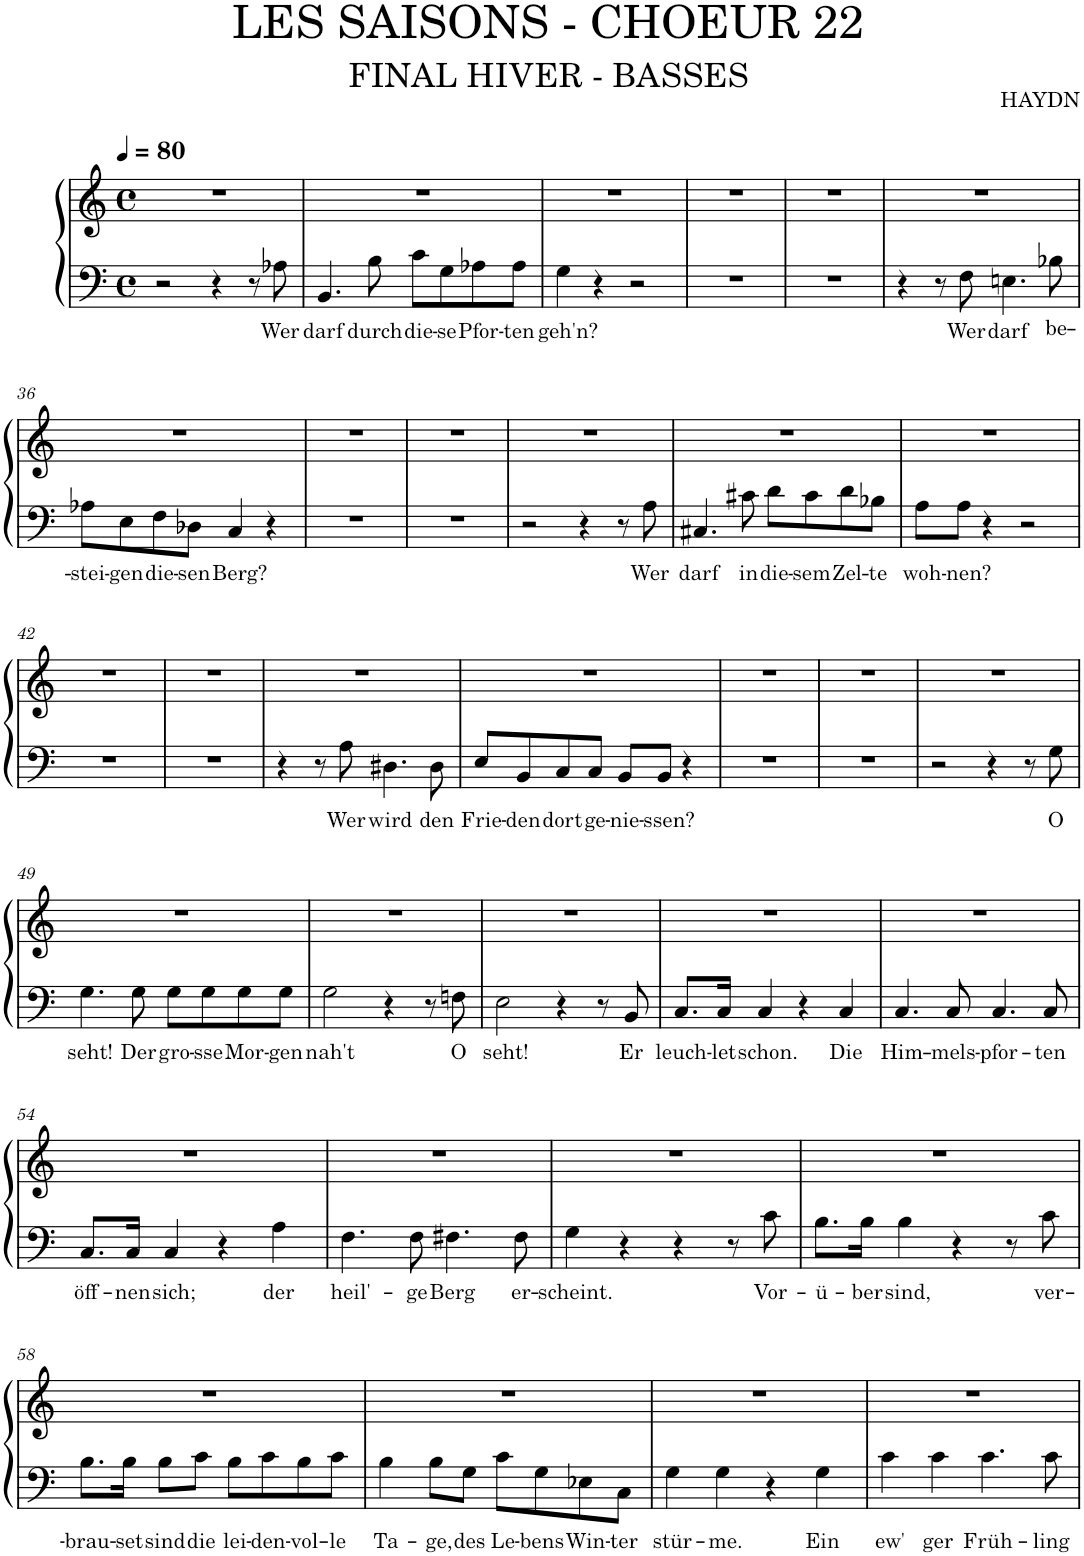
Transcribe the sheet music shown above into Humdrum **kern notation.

**kern	**text	**kern
*part1	*part1	*part1
*staff2	*staff2	*staff1
*I"Piano	*	*
*I'Pno.	*	*
*clefF4	*	*clefG2
*k[]	*	*k[]
*M4/4	*	*M4/4
*met(c)	*	*met(c)
*MM80	*	*MM80
=30	=30	=30
2r	.	1r
4r	.	.
8r	.	.
!	!LO:LY:b	!
8A-X\	Wer	.
=31	=31	=31
!	!LO:LY:b	!
4.BB/	darf	1r
!	!LO:LY:b	!
8B\	durch	.
!	!LO:LY:b	!
8c\L	die-	.
!	!LO:LY:b	!
8G\	-se	.
!	!LO:LY:b	!
8A-X\	Pfor-	.
!	!LO:LY:b	!
8A-\J	-ten	.
=32	=32	=32
!	!LO:LY:b	!
4G\	geh'n?	1r
4r	.	.
2r	.	.
=33	=33	=33
1r	.	1r
=34	=34	=34
1r	.	1r
=35	=35	=35
4r	.	1r
8r	.	.
!	!LO:LY:b	!
8F\	Wer	.
!	!LO:LY:b	!
4.En\	darf	.
!	!LO:LY:b	!
8B-X\	be-	.
!!LO:LB:g=z
=36	=36	=36
!	!LO:LY:b	!
8A-X\L	-stei-	1r
!	!LO:LY:b	!
8E\	-gen	.
!	!LO:LY:b	!
8F\	die-	.
!	!LO:LY:b	!
8D-X\J	-sen	.
!	!LO:LY:b	!
4C/	Berg?	.
4r	.	.
=37	=37	=37
1r	.	1r
=38	=38	=38
1r	.	1r
=39	=39	=39
2r	.	1r
4r	.	.
8r	.	.
!	!LO:LY:b	!
8A\	Wer	.
=40	=40	=40
!	!LO:LY:b	!
4.C#X/	darf	1r
!	!LO:LY:b	!
8c#X\	in	.
!	!LO:LY:b	!
8d\L	die-	.
!	!LO:LY:b	!
8c#\	-sem	.
!	!LO:LY:b	!
8d\	Zel-	.
!	!LO:LY:b	!
8B-X\J	-te	.
=41	=41	=41
!	!LO:LY:b	!
8A\L	woh-	1r
!	!LO:LY:b	!
8A\J	-nen?	.
4r	.	.
2r	.	.
!!LO:LB:g=z
=42	=42	=42
1r	.	1r
=43	=43	=43
1r	.	1r
=44	=44	=44
4r	.	1r
8r	.	.
!	!LO:LY:b	!
8A\	Wer	.
!	!LO:LY:b	!
4.D#X\	wird	.
!	!LO:LY:b	!
8D#\	den	.
=45	=45	=45
!	!LO:LY:b	!
8E/L	Frie-	1r
!	!LO:LY:b	!
8BB/	-den	.
!	!LO:LY:b	!
8C/	dort	.
!	!LO:LY:b	!
8C/J	ge-	.
!	!LO:LY:b	!
8BB/L	-nie-	.
!	!LO:LY:b	!
8BB/J	-ssen?	.
4r	.	.
=46	=46	=46
1r	.	1r
=47	=47	=47
1r	.	1r
=48	=48	=48
2r	.	1r
4r	.	.
8r	.	.
!	!LO:LY:b	!
8G\	O	.
!!LO:LB:g=z
=49	=49	=49
!	!LO:LY:b	!
4.G\	seht!	1r
!	!LO:LY:b	!
8G\	Der	.
!	!LO:LY:b	!
8G\L	gro-	.
!	!LO:LY:b	!
8G\	-sse	.
!	!LO:LY:b	!
8G\	Mor-	.
!	!LO:LY:b	!
8G\J	-gen	.
=50	=50	=50
!	!LO:LY:b	!
2G\	nah't	1r
4r	.	.
8r	.	.
!	!LO:LY:b	!
8Fn\	O	.
=51	=51	=51
!	!LO:LY:b	!
2E\	seht!	1r
4r	.	.
8r	.	.
!	!LO:LY:b	!
8BB/	Er	.
=52	=52	=52
!	!LO:LY:b	!
8.C/L	leuch-	1r
!	!LO:LY:b	!
16C/Jk	-let	.
!	!LO:LY:b	!
4C/	schon.	.
4r	.	.
!	!LO:LY:b	!
4C/	Die	.
=53	=53	=53
!	!LO:LY:b	!
4.C/	Him-	1r
!	!LO:LY:b	!
8C/	-mels-	.
!	!LO:LY:b	!
4.C/	-pfor-	.
!	!LO:LY:b	!
8C/	-ten	.
!!LO:LB:g=z
=54	=54	=54
!	!LO:LY:b	!
8.C/L	öff-	1r
!	!LO:LY:b	!
16C/Jk	-nen	.
!	!LO:LY:b	!
4C/	sich;	.
4r	.	.
!	!LO:LY:b	!
4A\	der	.
=55	=55	=55
!	!LO:LY:b	!
4.F\	heil'-	1r
!	!LO:LY:b	!
8F\	-ge	.
!	!LO:LY:b	!
4.F#X\	Berg	.
!	!LO:LY:b	!
8F#\	er-	.
=56	=56	=56
!	!LO:LY:b	!
4G\	-scheint.	1r
4r	.	.
4r	.	.
8r	.	.
!	!LO:LY:b	!
8c\	Vor-	.
=57	=57	=57
!	!LO:LY:b	!
8.B\L	-ü-	1r
!	!LO:LY:b	!
16B\Jk	-ber	.
!	!LO:LY:b	!
4B\	sind,	.
4r	.	.
8r	.	.
!	!LO:LY:b	!
8c\	ver-	.
!!LO:LB:g=z
=58	=58	=58
!	!LO:LY:b	!
8.B\L	-brau-	1r
!	!LO:LY:b	!
16B\Jk	-set	.
!	!LO:LY:b	!
8B\L	sind	.
!	!LO:LY:b	!
8c\J	die	.
!	!LO:LY:b	!
8B\L	lei-	.
!	!LO:LY:b	!
8c\	-den-	.
!	!LO:LY:b	!
8B\	-vol-	.
!	!LO:LY:b	!
8c\J	-le	.
=59	=59	=59
!	!LO:LY:b	!
4B\	Ta-	1r
!	!LO:LY:b	!
8B\L	-ge,	.
!	!LO:LY:b	!
8G\J	des	.
!	!LO:LY:b	!
8c\L	Le-	.
!	!LO:LY:b	!
8G\	-bens	.
!	!LO:LY:b	!
8E-X\	Win-	.
!	!LO:LY:b	!
8C\J	-ter	.
=60	=60	=60
!	!LO:LY:b	!
4G\	stür-	1r
!	!LO:LY:b	!
4G\	-me.	.
4r	.	.
!	!LO:LY:b	!
4G\	Ein	.
=61	=61	=61
!	!LO:LY:b	!
4c\	ew'	1r
!	!LO:LY:b	!
4c\	ger	.
!	!LO:LY:b	!
4.c\	Früh-	.
!	!LO:LY:b	!
8c\	-ling	.
=	=	=
*-	*-	*-
